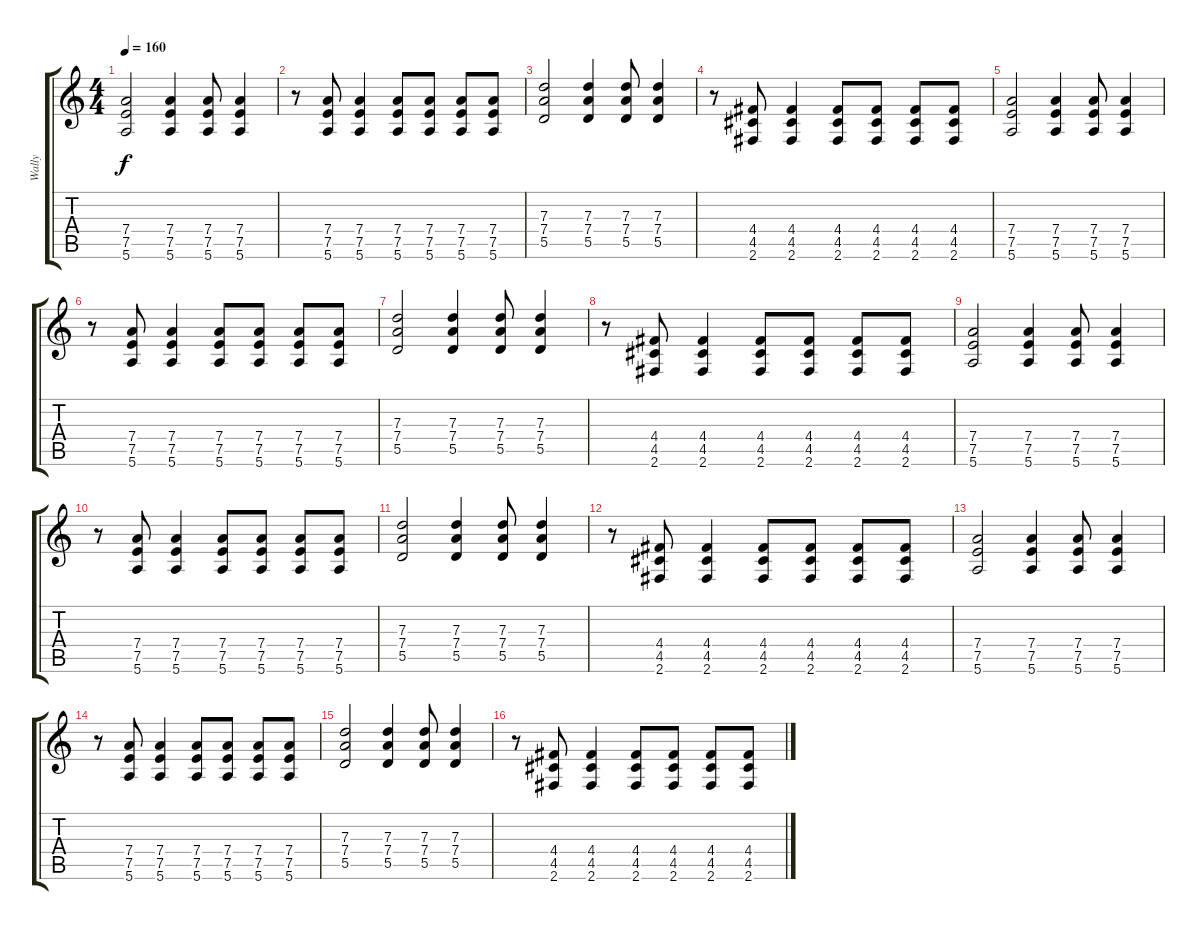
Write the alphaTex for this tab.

\track ("Wally" "Wally") {instrument distortionguitar}
\staff {score tabs}
\tuning (E4 B3 G3 D3 A2 E2) {hide}
\ts (4 4)
\tempo 160
\clef g2
\ks c
(7.4 7.5 5.6).2{dy f volume 7} (7.4 7.5 5.6).4 (7.4 7.5 5.6).8 (7.4 7.5 5.6).4 |
r.8 (7.4 7.5 5.6).8 (7.4 7.5 5.6).4 (7.4 7.5 5.6).8 (7.4 7.5 5.6).8 (7.4 7.5 5.6).8 (7.4 7.5 5.6).8 |
(7.3 7.4 5.5).2 (7.3 7.4 5.5).4 (7.3 7.4 5.5).8 (7.3 7.4 5.5).4 |
r.8 (4.4 4.5 2.6).8 (4.4 4.5 2.6).4 (4.4 4.5 2.6).8 (4.4 4.5 2.6).8 (4.4 4.5 2.6).8 (4.4 4.5 2.6).8 |
(7.4 7.5 5.6).2 (7.4 7.5 5.6).4 (7.4 7.5 5.6).8 (7.4 7.5 5.6).4 |
r.8 (7.4 7.5 5.6).8 (7.4 7.5 5.6).4 (7.4 7.5 5.6).8 (7.4 7.5 5.6).8 (7.4 7.5 5.6).8 (7.4 7.5 5.6).8 |
(7.3 7.4 5.5).2 (7.3 7.4 5.5).4 (7.3 7.4 5.5).8 (7.3 7.4 5.5).4 |
r.8 (4.4 4.5 2.6).8 (4.4 4.5 2.6).4 (4.4 4.5 2.6).8 (4.4 4.5 2.6).8 (4.4 4.5 2.6).8 (4.4 4.5 2.6).8 |
(7.4 7.5 5.6).2 (7.4 7.5 5.6).4 (7.4 7.5 5.6).8 (7.4 7.5 5.6).4 |
r.8 (7.4 7.5 5.6).8 (7.4 7.5 5.6).4 (7.4 7.5 5.6).8 (7.4 7.5 5.6).8 (7.4 7.5 5.6).8 (7.4 7.5 5.6).8 |
(7.3 7.4 5.5).2 (7.3 7.4 5.5).4 (7.3 7.4 5.5).8 (7.3 7.4 5.5).4 |
r.8 (4.4 4.5 2.6).8 (4.4 4.5 2.6).4 (4.4 4.5 2.6).8 (4.4 4.5 2.6).8 (4.4 4.5 2.6).8 (4.4 4.5 2.6).8 |
(7.4 7.5 5.6).2 (7.4 7.5 5.6).4 (7.4 7.5 5.6).8 (7.4 7.5 5.6).4 |
r.8 (7.4 7.5 5.6).8 (7.4 7.5 5.6).4 (7.4 7.5 5.6).8 (7.4 7.5 5.6).8 (7.4 7.5 5.6).8 (7.4 7.5 5.6).8 |
(7.3 7.4 5.5).2 (7.3 7.4 5.5).4 (7.3 7.4 5.5).8 (7.3 7.4 5.5).4 |
r.8 (4.4 4.5 2.6).8 (4.4 4.5 2.6).4 (4.4 4.5 2.6).8 (4.4 4.5 2.6).8 (4.4 4.5 2.6).8 (4.4 4.5 2.6).8
